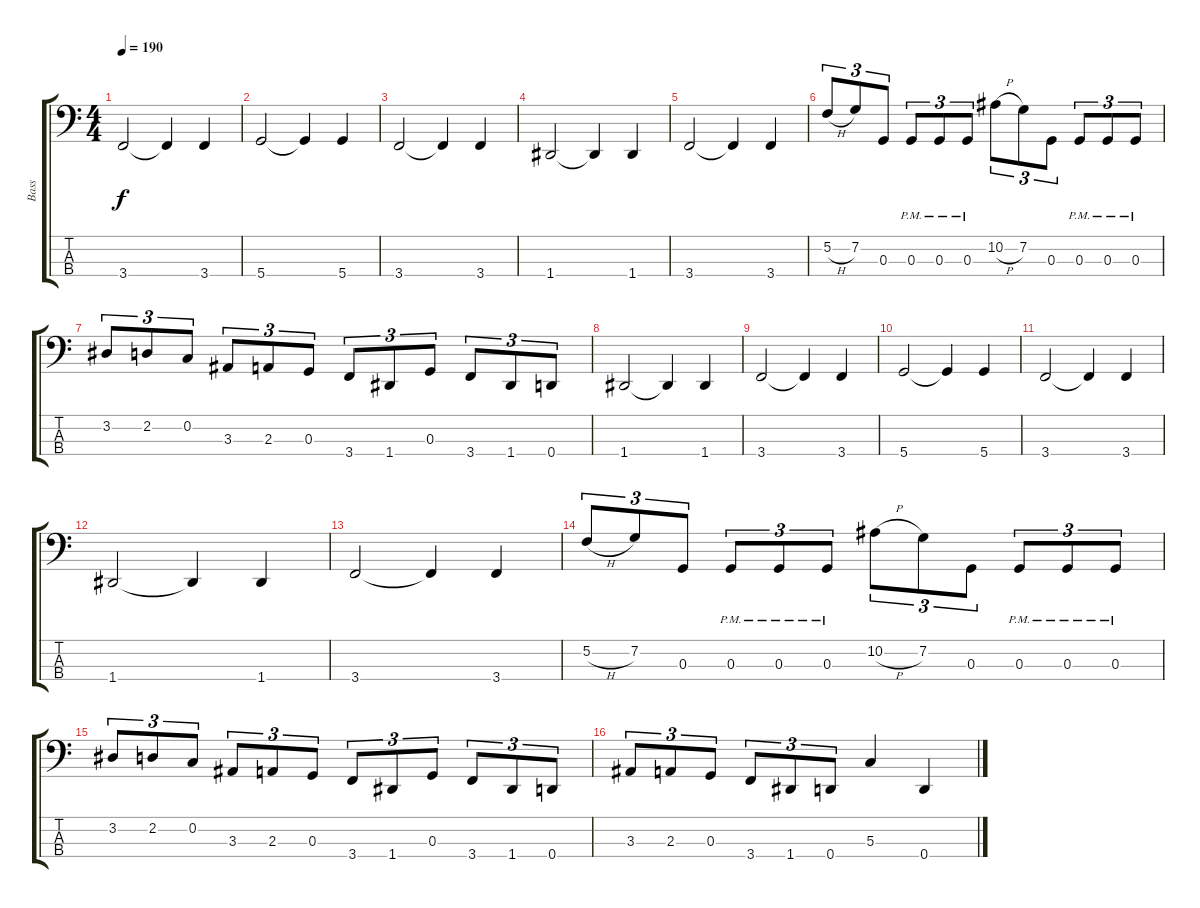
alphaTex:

\track ("Bass" "Bass") {instrument electricbassfinger}
\staff {score tabs}
\tuning (F2 C2 G1 D1) {hide}
\ts (4 4)
\tempo 190
\clef f4
\ks c
3.4.2{dy f} 3.4{t}.4 3.4.4 |
5.4.2 5.4{t}.4 5.4.4 |
3.4.2 3.4{t}.4 3.4.4 |
1.4.2 1.4{t}.4 1.4.4 |
3.4.2 3.4{t}.4 3.4.4 |
5.2{h}.8{tu (3 2)} 7.2.8{tu (3 2)} 0.3.8{tu (3 2)} 0.3{pm}.8{tu (3 2)} 0.3{pm}.8{tu (3 2)} 0.3{pm}.8{tu (3 2)} 10.2{h}.8{tu (3 2)} 7.2.8{tu (3 2)} 0.3.8{tu (3 2)} 0.3{pm}.8{tu (3 2)} 0.3{pm}.8{tu (3 2)} 0.3{pm}.8{tu (3 2)} |
3.2.8{tu (3 2)} 2.2.8{tu (3 2)} 0.2.8{tu (3 2)} 3.3.8{tu (3 2)} 2.3.8{tu (3 2)} 0.3.8{tu (3 2)} 3.4.8{tu (3 2)} 1.4.8{tu (3 2)} 0.3.8{tu (3 2)} 3.4.8{tu (3 2)} 1.4.8{tu (3 2)} 0.4.8{tu (3 2)} |
1.4.2 1.4{t}.4 1.4.4 |
3.4.2 3.4{t}.4 3.4.4 |
5.4.2 5.4{t}.4 5.4.4 |
3.4.2 3.4{t}.4 3.4.4 |
1.4.2 1.4{t}.4 1.4.4 |
3.4.2 3.4{t}.4 3.4.4 |
5.2{h}.8{tu (3 2)} 7.2.8{tu (3 2)} 0.3.8{tu (3 2)} 0.3{pm}.8{tu (3 2)} 0.3{pm}.8{tu (3 2)} 0.3{pm}.8{tu (3 2)} 10.2{h}.8{tu (3 2)} 7.2.8{tu (3 2)} 0.3.8{tu (3 2)} 0.3{pm}.8{tu (3 2)} 0.3{pm}.8{tu (3 2)} 0.3{pm}.8{tu (3 2)} |
3.2.8{tu (3 2)} 2.2.8{tu (3 2)} 0.2.8{tu (3 2)} 3.3.8{tu (3 2)} 2.3.8{tu (3 2)} 0.3.8{tu (3 2)} 3.4.8{tu (3 2)} 1.4.8{tu (3 2)} 0.3.8{tu (3 2)} 3.4.8{tu (3 2)} 1.4.8{tu (3 2)} 0.4.8{tu (3 2)} |
3.3.8{tu (3 2)} 2.3.8{tu (3 2)} 0.3.8{tu (3 2)} 3.4.8{tu (3 2)} 1.4.8{tu (3 2)} 0.4.8{tu (3 2)} 5.3.4 0.4.4
